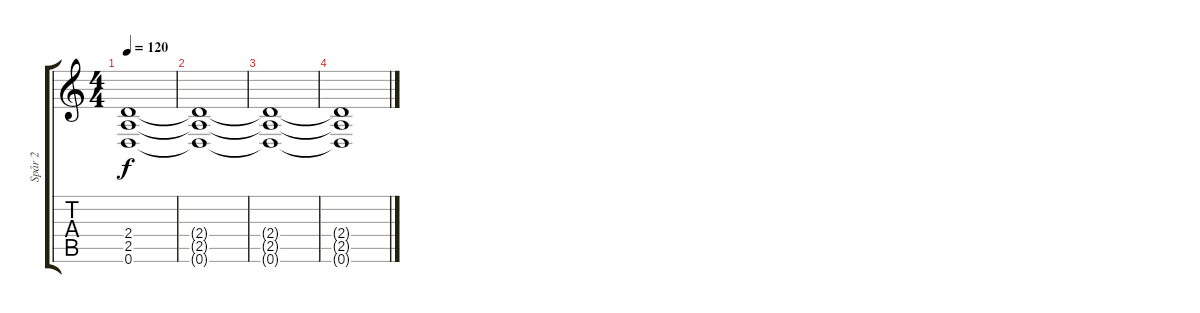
\track ("Spår 2" "Spår 2") {instrument distortionguitar}
\staff {score tabs}
\tuning (D4 A3 F3 C3 G2 D2) {hide}
\ts (4 4)
\tempo 120
\clef g2
\ks c
(2.4{t} 2.5{t} 0.6{t}).1{dy f} |
(2.4{t} 2.5{t} 0.6{t}).1{volume 11} |
(2.4{t} 2.5{t} 0.6{t}).1{volume 10} |
(2.4{t} 2.5{t} 0.6{t}).1{volume 8}
